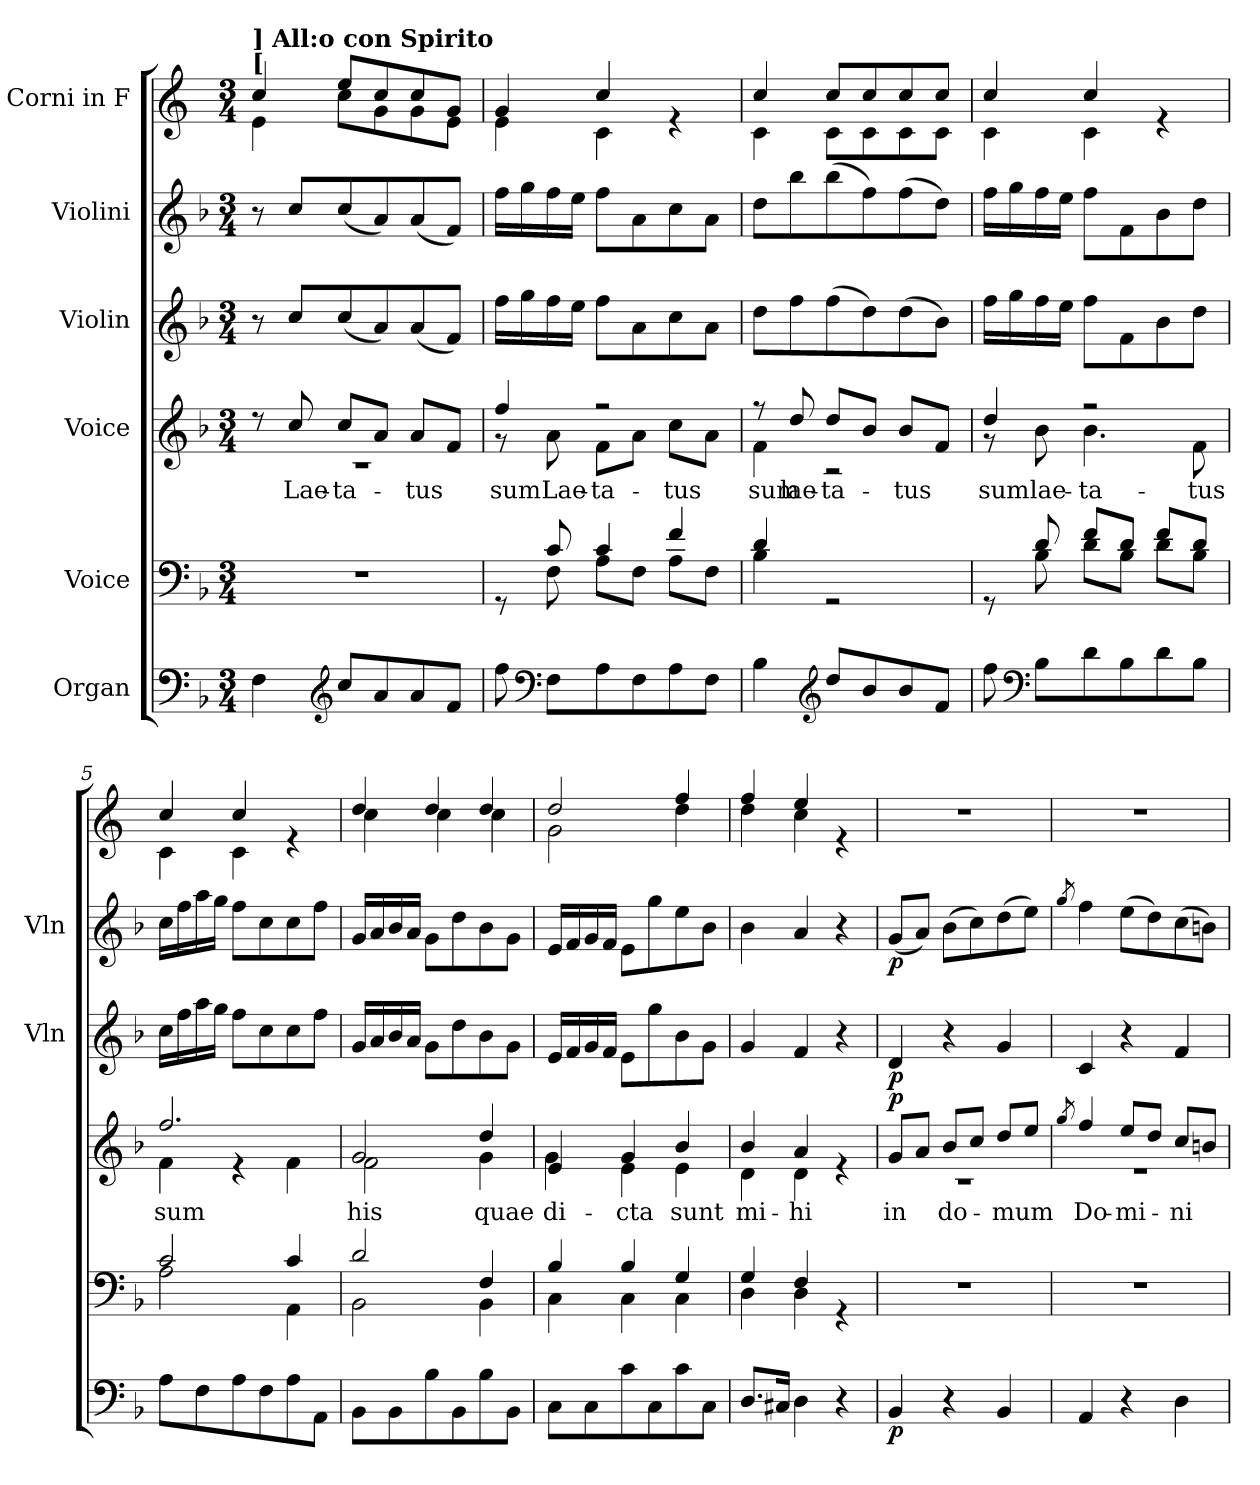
**kern	**dynam	**kern	**kern	**text	**dynam	**kern	**dynam	**kern	**dynam	**kern
*part6	*part6	*part5	*part4	*part4	*part4	*part3	*part3	*part2	*part2	*part1
*staff6	*staff6	*staff5	*staff4	*staff4	*staff4	*staff3	*staff3	*staff2	*staff2	*staff1
*I"Organ	*	*I"Voice	*I"Voice	*	*	*I"Violin	*	*I"Violini	*	*I"Corni in F
*	*	*	*	*	*	*I'Vln	*	*I'Vln	*	*
*clefF4	*	*clefF4	*clefG2	*	*	*clefG2	*	*clefG2	*	*clefG2
*	*	*	*	*	*	*	*	*	*	*ITrd4c7
*k[b-]	*	*k[b-]	*k[b-]	*	*	*k[b-]	*	*k[b-]	*	*k[b-]
*M3/4	*	*M3/4	*M3/4	*	*	*M3/4	*	*M3/4	*	*M3/4
*MM116	*	*MM116	*MM116	*	*	*MM116	*	*MM116	*	*MM116
=1	=1	=1	=1	=1	=1	=1	=1	=1	=1	=1
*	*	*	*^	*	*	*	*	*	*	*^
!	!	!	!	!	!	!	!	!	!	!	!LO:TX:a:B:t=[	!
!	!	!	!	!	!	!	!	!	!	!	!LO:TX:a:B:t=] All&colon;o con Spirito	!
4F\	.	2.r	8r	2.r	.	.	8r	.	8r	.	4f/	4A\
!	!	!	!	!	!LO:LY:b	!	!	!	!	!	!	!
.	.	.	8cc/	.	Lae-	.	8cc/L	.	8cc/L	.	.	.
*clefG2	*	*	*	*	*	*	*	*	*	*	*	*
!	!	!	!	!	!LO:LY:b	!	!	!	!	!	!	!
8cc/L	.	.	8cc/L	.	-ta-	.	(8cc/	.	(8cc/	.	8a/L	8f\L
8a/	.	.	8a/J	.	.	.	8a/)	.	8a/)	.	8f/	8c\
!	!	!	!	!	!LO:LY:b	!	!	!	!	!	!	!
8a/	.	.	8a/L	.	-tus	.	(8a/	.	(8a/	.	8f/	8c\
8f/J	.	.	8f/J	.	.	.	8f/J)	.	8f/J)	.	8c/J	8A\J
=2	=2	=2	=2	=2	=2	=2	=2	=2	=2	=2	=2	=2
*	*	*^	*	*	*	*	*	*	*	*	*	*
!	!	!	!	!	!	!LO:LY:b	!	!	!	!	!	!	!
8ff\	.	8rGG	8ryy	4ff/	8r	sum	.	16ff\LL	.	16ff\LL	.	4c/	4A\
.	.	.	.	.	.	.	.	16gg\	.	16gg\	.	.	.
*clefF4	*	*	*	*	*	*	*	*	*	*	*	*	*
!	!	!	!	!	!	!LO:LY:b	!	!	!	!	!	!	!
8F\L	.	8c/	8F\	.	8a\	Lae-	.	16ff\	.	16ff\	.	.	.
.	.	.	.	.	.	.	.	16ee\JJ	.	16ee\JJ	.	.	.
!	!	!	!	!	!	!LO:LY:b	!	!	!	!	!	!	!
8A\	.	4c/	8A\L	2r	8f\L	-ta-	.	8ff\L	.	8ff\L	.	4f/	4F\
8F\	.	.	8F\J	.	8a\J	.	.	8a\	.	8a\	.	.	.
!	!	!	!	!	!	!LO:LY:b	!	!	!	!	!	!	!
8A\	.	4f/	8A\L	.	8cc\L	-tus	.	8cc\	.	8cc\	.	4re	4ryy
8F\J	.	.	8F\J	.	8a\J	.	.	8a\J	.	8a\J	.	.	.
=3	=3	=3	=3	=3	=3	=3	=3	=3	=3	=3	=3	=3	=3
!	!	!	!	!	!	!LO:LY:b	!	!	!	!	!	!	!
4B-\	.	4d/	4B-\	8r	4f\	sum	.	8dd\L	.	8dd\L	.	4f/	4F\
!	!	!	!	!	!	!LO:LY:b	!	!	!	!	!	!	!
.	.	.	.	8dd/	.	lae-	.	8ff\	.	8bb-\	.	.	.
*clefG2	*	*	*	*	*	*	*	*	*	*	*	*	*
!	!	!	!	!	!	!LO:LY:b	!	!	!	!	!	!	!
8dd/L	.	2rGG	2ryy	8dd/L	2r	-ta-	.	(8ff\	.	(8bb-\	.	8f/L	8F\L
8b-/	.	.	.	8b-/J	.	.	.	8dd\)	.	8ff\)	.	8f/	8F\
!	!	!	!	!	!	!LO:LY:b	!	!	!	!	!	!	!
8b-/	.	.	.	8b-/L	.	-tus	.	(8dd\	.	(8ff\	.	8f/	8F\
8f/J	.	.	.	8f/J	.	.	.	8b-\J)	.	8dd\J)	.	8f/J	8F\J
=4	=4	=4	=4	=4	=4	=4	=4	=4	=4	=4	=4	=4	=4
!	!	!	!	!	!	!LO:LY:b	!	!	!	!	!	!	!
8ff\	.	8rGG	8ryy	4dd/	8r	sum	.	16ff\LL	.	16ff\LL	.	4f/	4F\
.	.	.	.	.	.	.	.	16gg\	.	16gg\	.	.	.
*clefF4	*	*	*	*	*	*	*	*	*	*	*	*	*
!	!	!	!	!	!	!LO:LY:b	!	!	!	!	!	!	!
8B-\L	.	8d/	8B-\	.	8b-\	lae-	.	16ff\	.	16ff\	.	.	.
.	.	.	.	.	.	.	.	16ee\JJ	.	16ee\JJ	.	.	.
!	!	!	!	!	!	!LO:LY:b	!	!	!	!	!	!	!
8d\	.	8f/L	8d\L	2r	4.b-\	-ta-	.	8ff\L	.	8ff\L	.	4f/	4F\
8B-\	.	8d/J	8B-\J	.	.	.	.	8f\	.	8f\	.	.	.
8d\	.	8f/L	8d\L	.	.	.	.	8b-\	.	8b-\	.	4re	4ryy
!	!	!	!	!	!	!LO:LY:b	!	!	!	!	!	!	!
8B-\J	.	8d/J	8B-\J	.	8f\	tus	.	8dd\J	.	8dd\J	.	.	.
!!LO:LB:g=z	!!
=5	=5	=5	=5	=5	=5	=5	=5	=5	=5	=5	=5	=5	=5
!	!	!	!	!	!	!LO:LY:b	!	!	!	!	!	!	!
!	!	!	!	!	!	!LO:LY:b	!	!	!	!	!	!	!
8A\L	.	2c/	2A\	2.ff/	4f\	sum	.	16cc\LL	.	16cc\LL	.	4f/	4F\
.	.	.	.	.	.	.	.	16ff\	.	16ff\	.	.	.
8F\	.	.	.	.	.	.	.	16aa\	.	16aa\	.	.	.
.	.	.	.	.	.	.	.	16gg\JJ	.	16gg\JJ	.	.	.
8A\	.	.	.	.	4r	.	.	8ff\L	.	8ff\L	.	4f/	4F\
8F\	.	.	.	.	.	.	.	8cc\	.	8cc\	.	.	.
8A\	.	4c/	4AA\	.	4f\	.	.	8cc\	.	8cc\	.	4re	4ryy
8AA\J	.	.	.	.	.	.	.	8ff\J	.	8ff\J	.	.	.
=6	=6	=6	=6	=6	=6	=6	=6	=6	=6	=6	=6	=6	=6
!	!	!	!	!	!	!LO:LY:b	!	!	!	!	!	!	!
8BB-\L	.	2d/	2BB-\	2g/	2f\	his	.	16g/LL	.	16g/LL	.	4g/	4f\
.	.	.	.	.	.	.	.	16a/	.	16a/	.	.	.
8BB-\	.	.	.	.	.	.	.	16b-/	.	16b-/	.	.	.
.	.	.	.	.	.	.	.	16a/JJ	.	16a/JJ	.	.	.
8B-\	.	.	.	.	.	.	.	8g\L	.	8g\L	.	4g/	4f\
8BB-\	.	.	.	.	.	.	.	8dd\	.	8dd\	.	.	.
!	!	!	!	!	!	!LO:LY:b	!	!	!	!	!	!	!
8B-\	.	4F/	4BB-\	4dd/	4g\	quae	.	8b-\	.	8b-\	.	4g/	4f\
8BB-\J	.	.	.	.	.	.	.	8g\J	.	8g\J	.	.	.
=7	=7	=7	=7	=7	=7	=7	=7	=7	=7	=7	=7	=7	=7
!	!	!	!	!	!	!LO:LY:b	!	!	!	!	!	!	!
8C\L	.	4B-/	4C\	4e/	4g\	di-	.	16e/LL	.	16e/LL	.	2g/	2c\
.	.	.	.	.	.	.	.	16f/	.	16f/	.	.	.
8C\	.	.	.	.	.	.	.	16g/	.	16g/	.	.	.
.	.	.	.	.	.	.	.	16f/JJ	.	16f/JJ	.	.	.
!	!	!	!	!	!	!LO:LY:b	!	!	!	!	!	!	!
8c\	.	4B-/	4C\	4g/	4e\	-cta	.	8e\L	.	8e\L	.	.	.
8C\	.	.	.	.	.	.	.	8gg\	.	8gg\	.	.	.
!	!	!	!	!	!	!LO:LY:b	!	!	!	!	!	!	!
8c\	.	4G/	4C\	4b-/	4e\	sunt	.	8b-\	.	8ee\	.	4b-/	4g\
8C\J	.	.	.	.	.	.	.	8g\J	.	8b-\J	.	.	.
=8	=8	=8	=8	=8	=8	=8	=8	=8	=8	=8	=8	=8	=8
!	!	!	!	!	!	!LO:LY:b	!	!	!	!	!	!	!
8.D/L	.	4G/	4D\	4b-/	4d\	mi-	.	4g/	.	4b-\	.	4b-/	4g\
16C#X/Jk	.	.	.	.	.	.	.	.	.	.	.	.	.
!	!	!	!	!	!	!LO:LY:b	!	!	!	!	!	!	!
4D\	.	4F/	4D\	4a/	4d\	-hi	.	4f/	.	4a/	.	4a/	4f\
4r	.	4rGG	4ryy	4re	4ryy	.	.	4r	.	4r	.	4re	4ryy
=9	=9	=9	=9	=9	=9	=9	=9	=9	=9	=9	=9	=9	=9
!	!LO:DY:b	!	!	!	!	!LO:LY:b	!LO:DY:b	!	!LO:DY:b	!	!LO:DY:b	!	!
*	*	*v	*v	*	*	*	*	*	*	*	*	*v	*v
4BB-/	p	2.r	8g/L	2.r	in	p	4d/	p	(8g/L	p	2.r
.	.	.	8a/J	.	.	.	.	.	8a/J)	.	.
!	!	!	!	!	!LO:LY:b	!	!	!	!	!	!
4r	.	.	8b-/L	.	do-	.	4r	.	(8b-\L	.	.
.	.	.	8cc/J	.	.	.	.	.	8cc\)	.	.
!	!	!	!	!	!LO:LY:b	!	!	!	!	!	!
4BB-/	.	.	8dd/L	.	-mum	.	4g/	.	(8dd\	.	.
.	.	.	8ee/J	.	.	.	.	.	8ee\J)	.	.
=10	=10	=10	=10	=10	=10	=10	=10	=10	=10	=10	=10
.	.	.	8qgg/	.	.	.	.	.	8qgg/	.	.
!	!	!	!	!	!LO:LY:b	!	!	!	!	!	!
4AA/	.	2.r	4ff/	2.r	Do-	.	4c/	.	4ff\	.	2.r
!	!	!	!	!	!LO:LY:b	!	!	!	!	!	!
4r	.	.	8ee/L	.	-mi-	.	4r	.	(8ee\L	.	.
.	.	.	8dd/J	.	.	.	.	.	8dd\)	.	.
!	!	!	!	!	!LO:LY:b	!	!	!	!	!	!
4D\	.	.	8cc/L	.	-ni	.	4f/	.	(8cc\	.	.
.	.	.	8bn/J	.	.	.	.	.	8bn\J)	.	.
*	*	*	*v	*v	*	*	*	*	*	*	*
=	=	=	=	=	=	=	=	=	=	=
*-	*-	*-	*-	*-	*-	*-	*-	*-	*-	*-
